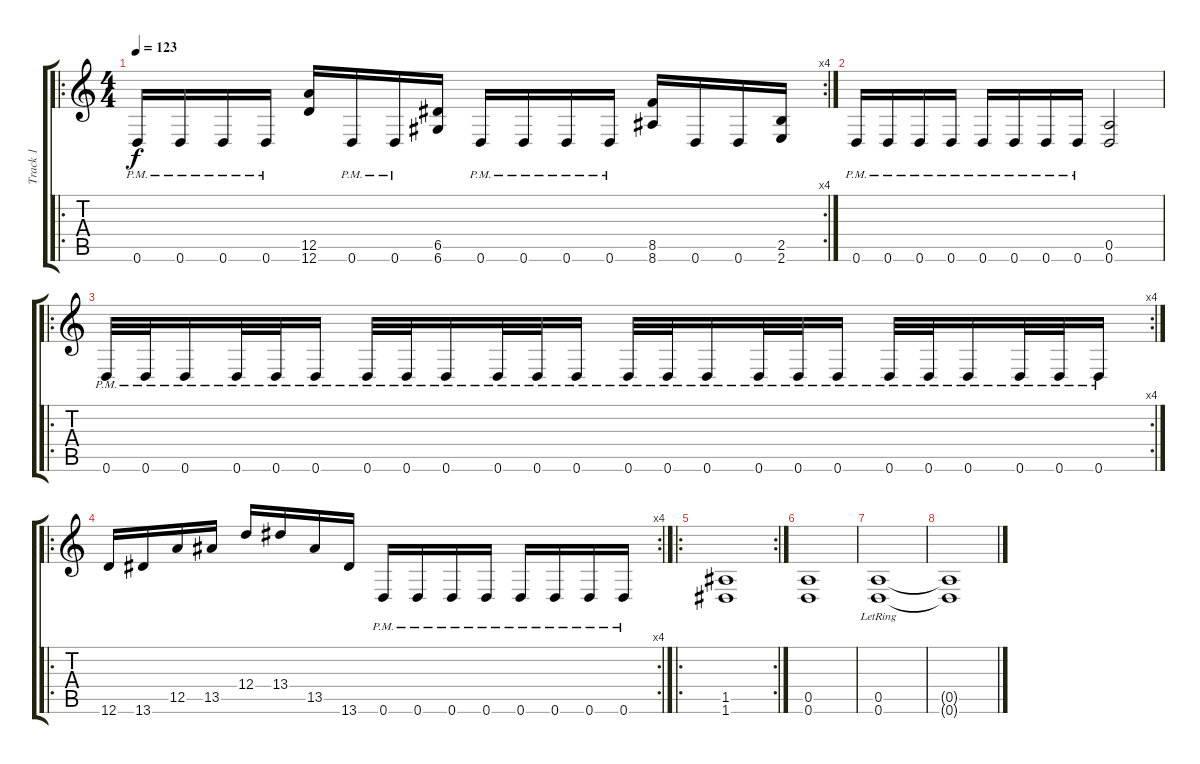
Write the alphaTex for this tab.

\track ("Track 1" "Track 1") {instrument overdrivenguitar}
\staff {score tabs}
\tuning (E4 B3 G3 D3 A2 D2) {hide}
\ro
\rc 4
\ts (4 4)
\tempo 123
\clef g2
\ks c
0.6{pm}.16{dy f} 0.6{pm}.16 0.6{pm}.16 0.6{pm}.16 (12.5 12.6).16 0.6{pm}.16 0.6{pm}.16 (6.5 6.6).16 0.6{pm}.16 0.6{pm}.16 0.6{pm}.16 0.6{pm}.16 (8.5 8.6).16 0.6.16 0.6.16 (2.5 2.6).16 |
0.6{pm}.16 0.6{pm}.16 0.6{pm}.16 0.6{pm}.16 0.6{pm}.16 0.6{pm}.16 0.6{pm}.16 0.6{pm}.16 (0.5 0.6).2 |
\ro
\rc 4
0.6{pm}.32 0.6{pm}.32 0.6{pm}.16 0.6{pm}.32 0.6{pm}.32 0.6{pm}.16 0.6{pm}.32 0.6{pm}.32 0.6{pm}.16 0.6{pm}.32 0.6{pm}.32 0.6{pm}.16 0.6{pm}.32 0.6{pm}.32 0.6{pm}.16 0.6{pm}.32 0.6{pm}.32 0.6{pm}.16 0.6{pm}.32 0.6{pm}.32 0.6{pm}.16 0.6{pm}.32 0.6{pm}.32 0.6{pm}.16 |
\ro
\rc 4
12.6.16 13.6.16 12.5.16 13.5.16 12.4.16 13.4.16 13.5.16 13.6.16 0.6{pm}.16 0.6{pm}.16 0.6{pm}.16 0.6{pm}.16 0.6{pm}.16 0.6{pm}.16 0.6{pm}.16 0.6{pm}.16 |
\ro
\rc 2
(1.5 1.6).1 |
(0.5 0.6).1 |
(0.5{lr} 0.6{lr}).1 |
(0.5{t} 0.6{t}).1
